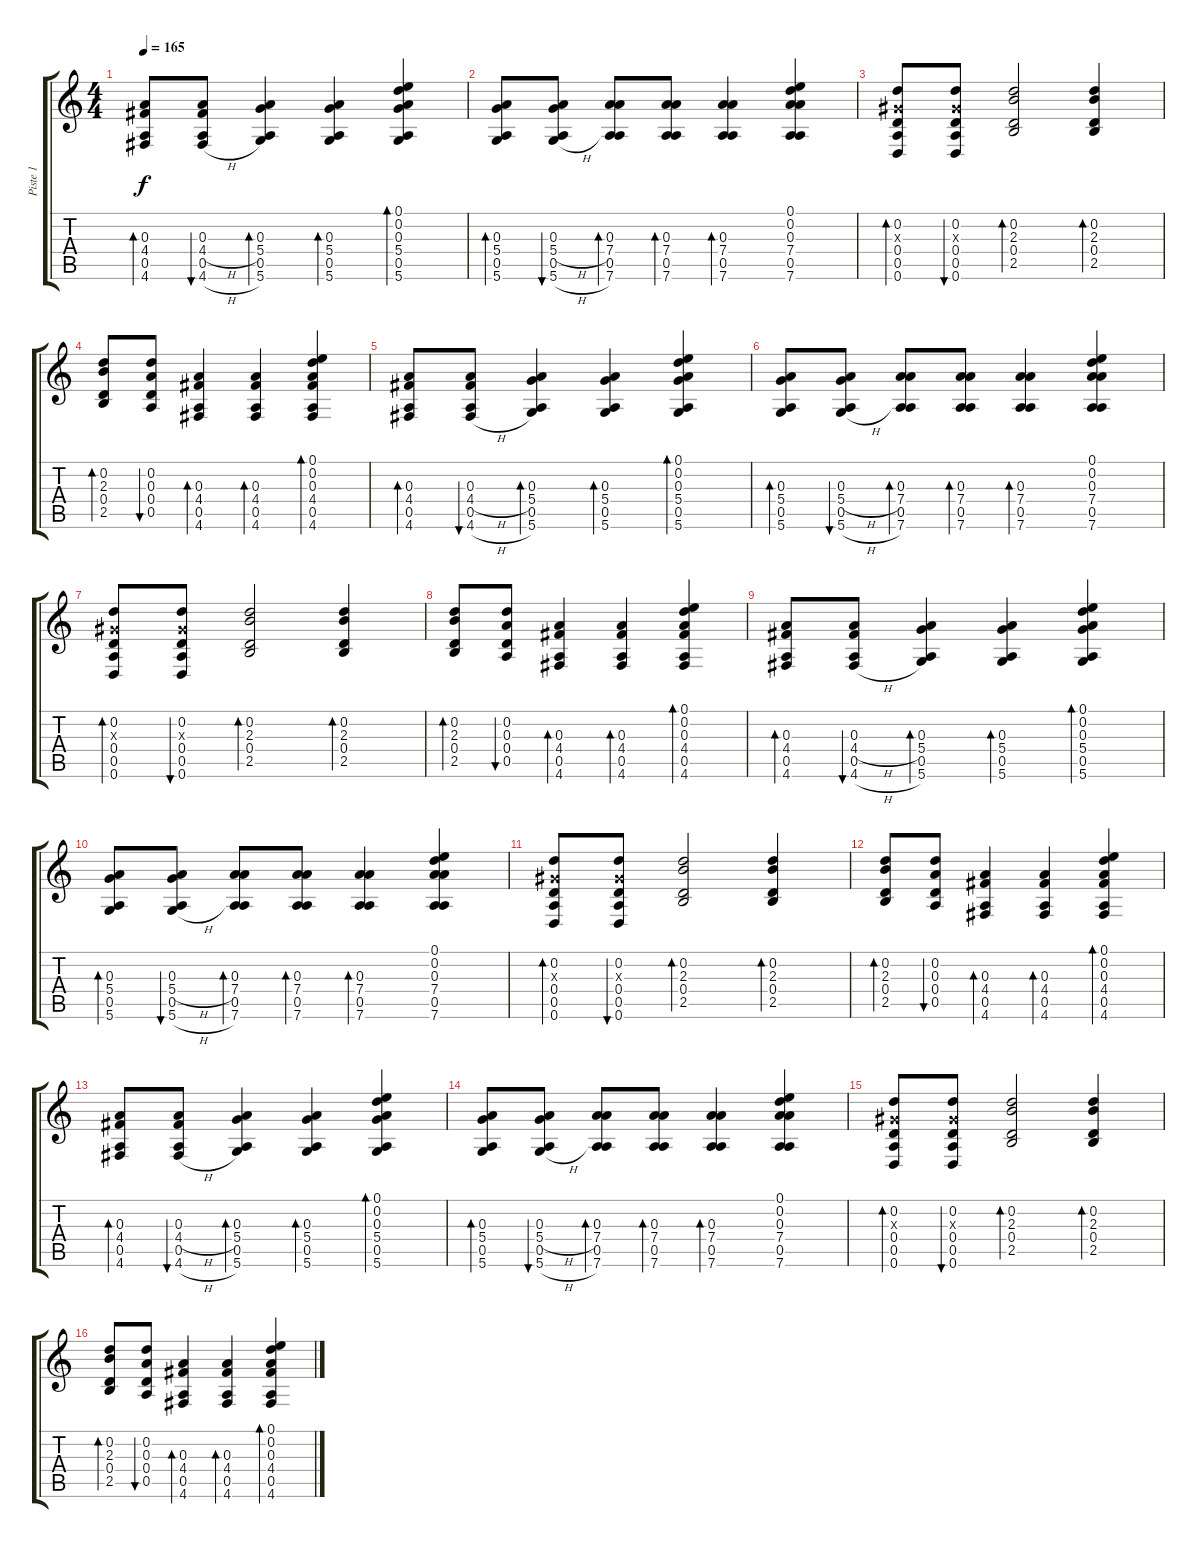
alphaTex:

\track ("Piste 1" "Piste 1") {instrument acousticguitarsteel}
\staff {score tabs}
\tuning (E4 D4 A3 D3 A2 D2) {hide}
\ts (4 4)
\tempo 165
\clef g2
\ks c
(0.3 4.4 0.5 4.6).8{bd 60 dy f} (0.3 4.4{h} 0.5 4.6{h}).8{bu 60} (0.3 5.4 0.5 5.6).4{bd 60} (0.3 5.4 0.5 5.6).4{bd 60} (0.1 0.2 0.3 5.4 0.5 5.6).4{bd 60} |
(0.3 5.4 0.5 5.6).8{bd 60} (0.3 5.4{h} 0.5 5.6{h}).8{bu 60} (0.3 7.4 0.5 7.6).8{bd 60} (0.3 7.4 0.5 7.6).8{bd 60} (0.3 7.4 0.5 7.6).4{bd 60} (0.1 0.2 0.3 7.4 0.5 7.6).4 |
(0.2 -1.3{x} 0.4 0.5 0.6).8{bd 60} (0.2 -1.3{x} 0.4 0.5 0.6).8{bu 60} (0.2 2.3 0.4 2.5).2{bd 30} (0.2 2.3 0.4 2.5).4{bd 30} |
(0.2 2.3 0.4 2.5).8{bd 60} (0.2 0.3 0.4 0.5).8{bu 60} (0.3 4.4 0.5 4.6).4{bd 60} (0.3 4.4 0.5 4.6).4{bd 60} (0.1 0.2 0.3 4.4 0.5 4.6).4{bd 60} |
(0.3 4.4 0.5 4.6).8{bd 60} (0.3 4.4{h} 0.5 4.6{h}).8{bu 60} (0.3 5.4 0.5 5.6).4{bd 60} (0.3 5.4 0.5 5.6).4{bd 60} (0.1 0.2 0.3 5.4 0.5 5.6).4{bd 60} |
(0.3 5.4 0.5 5.6).8{bd 60} (0.3 5.4{h} 0.5 5.6{h}).8{bu 60} (0.3 7.4 0.5 7.6).8{bd 60} (0.3 7.4 0.5 7.6).8{bd 60} (0.3 7.4 0.5 7.6).4{bd 60} (0.1 0.2 0.3 7.4 0.5 7.6).4 |
(0.2 -1.3{x} 0.4 0.5 0.6).8{bd 60 volume 10} (0.2 -1.3{x} 0.4 0.5 0.6).8{bu 60} (0.2 2.3 0.4 2.5).2{bd 30} (0.2 2.3 0.4 2.5).4{bd 30} |
(0.2 2.3 0.4 2.5).8{bd 60} (0.2 0.3 0.4 0.5).8{bu 60} (0.3 4.4 0.5 4.6).4{bd 60} (0.3 4.4 0.5 4.6).4{bd 60} (0.1 0.2 0.3 4.4 0.5 4.6).4{bd 60} |
(0.3 4.4 0.5 4.6).8{bd 60} (0.3 4.4{h} 0.5 4.6{h}).8{bu 60} (0.3 5.4 0.5 5.6).4{bd 60} (0.3 5.4 0.5 5.6).4{bd 60} (0.1 0.2 0.3 5.4 0.5 5.6).4{bd 60} |
(0.3 5.4 0.5 5.6).8{bd 60} (0.3 5.4{h} 0.5 5.6{h}).8{bu 60} (0.3 7.4 0.5 7.6).8{bd 60} (0.3 7.4 0.5 7.6).8{bd 60} (0.3 7.4 0.5 7.6).4{bd 60} (0.1 0.2 0.3 7.4 0.5 7.6).4 |
(0.2 -1.3{x} 0.4 0.5 0.6).8{bd 60} (0.2 -1.3{x} 0.4 0.5 0.6).8{bu 60} (0.2 2.3 0.4 2.5).2{bd 30} (0.2 2.3 0.4 2.5).4{bd 30} |
(0.2 2.3 0.4 2.5).8{bd 60} (0.2 0.3 0.4 0.5).8{bu 60} (0.3 4.4 0.5 4.6).4{bd 60} (0.3 4.4 0.5 4.6).4{bd 60} (0.1 0.2 0.3 4.4 0.5 4.6).4{bd 60} |
(0.3 4.4 0.5 4.6).8{bd 60} (0.3 4.4{h} 0.5 4.6{h}).8{bu 60} (0.3 5.4 0.5 5.6).4{bd 60} (0.3 5.4 0.5 5.6).4{bd 60} (0.1 0.2 0.3 5.4 0.5 5.6).4{bd 60} |
(0.3 5.4 0.5 5.6).8{bd 60} (0.3 5.4{h} 0.5 5.6{h}).8{bu 60} (0.3 7.4 0.5 7.6).8{bd 60} (0.3 7.4 0.5 7.6).8{bd 60} (0.3 7.4 0.5 7.6).4{bd 60} (0.1 0.2 0.3 7.4 0.5 7.6).4 |
(0.2 -1.3{x} 0.4 0.5 0.6).8{bd 60} (0.2 -1.3{x} 0.4 0.5 0.6).8{bu 60} (0.2 2.3 0.4 2.5).2{bd 30} (0.2 2.3 0.4 2.5).4{bd 30} |
(0.2 2.3 0.4 2.5).8{bd 60} (0.2 0.3 0.4 0.5).8{bu 60} (0.3 4.4 0.5 4.6).4{bd 60} (0.3 4.4 0.5 4.6).4{bd 60} (0.1 0.2 0.3 4.4 0.5 4.6).4{bd 60}
